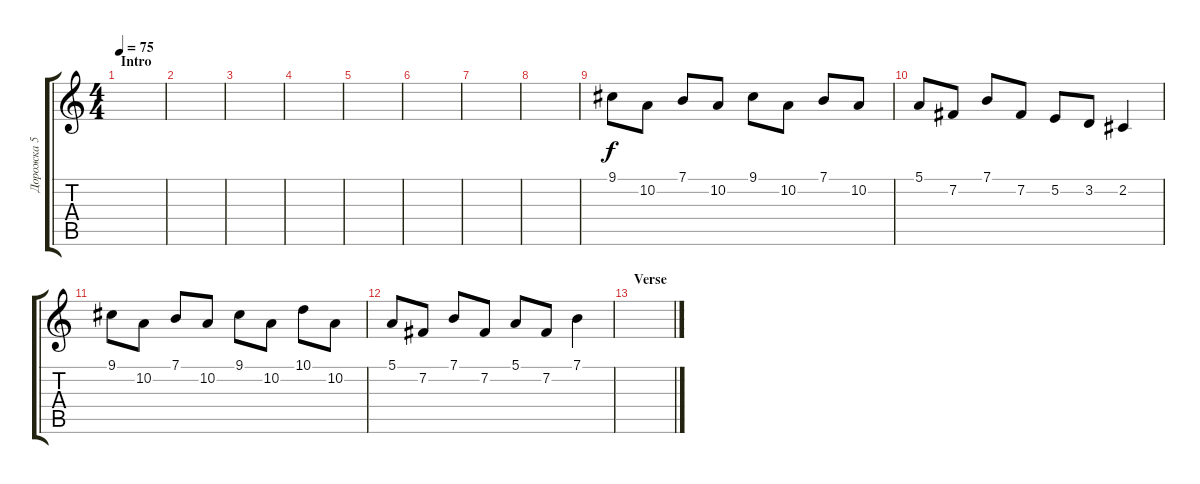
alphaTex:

\track ("Дорожка 5" "Дорожка 5") {instrument celesta}
\staff {score tabs}
\tuning (E4 B3 G3 D3 A2 E2) {hide}
\ts (4 4)
\section ("" "Intro")
\tempo 75
\clef g2
\ks c
|
|
|
|
|
|
|
|
9.1.8 10.2.8 7.1.8 10.2.8 9.1.8 10.2.8 7.1.8 10.2.8 |
5.1.8 7.2.8 7.1.8 7.2.8 5.2.8 3.2.8 2.2.4 |
9.1.8 10.2.8 7.1.8 10.2.8 9.1.8 10.2.8 10.1.8 10.2.8 |
5.1.8 7.2.8 7.1.8 7.2.8 5.1.8 7.2.8 7.1.4 |
\section ("" "Verse")
